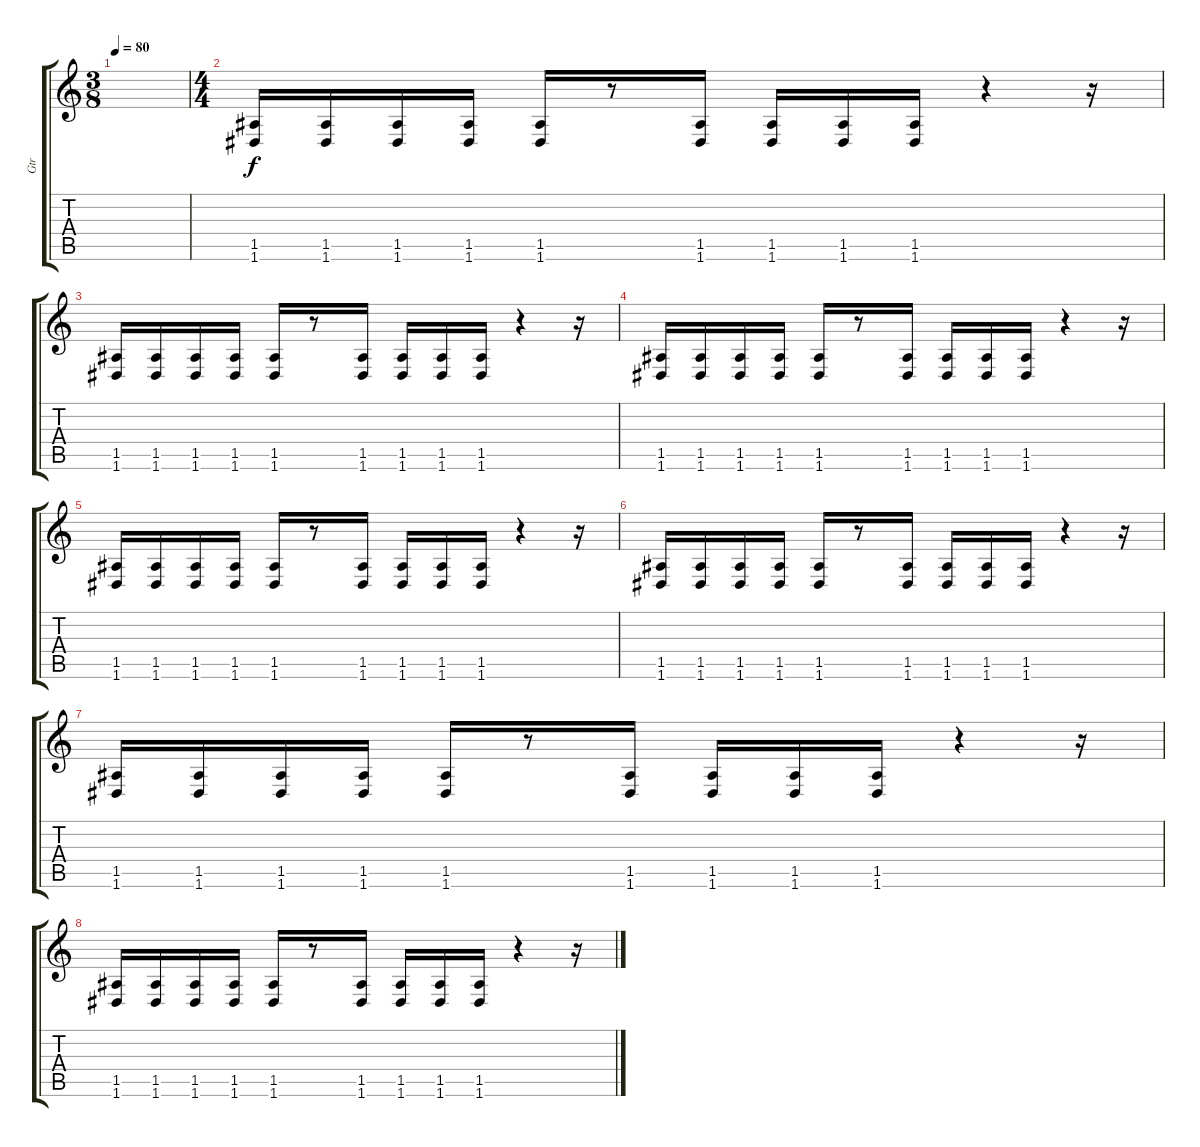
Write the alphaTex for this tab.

\track ("Gtr" "Gtr") {instrument distortionguitar}
\staff {score tabs}
\tuning (E4 B3 G3 D3 A2 D2) {hide}
\ts (3 8)
\tempo 80
\clef g2
\ks c
|
\ts (4 4)
(1.5 1.6).16 (1.5 1.6).16 (1.5 1.6).16 (1.5 1.6).16 (1.5 1.6).16 r.8 (1.5 1.6).16 (1.5 1.6).16 (1.5 1.6).16 (1.5 1.6).16 r.4 r.16 |
(1.5 1.6).16 (1.5 1.6).16 (1.5 1.6).16 (1.5 1.6).16 (1.5 1.6).16 r.8 (1.5 1.6).16 (1.5 1.6).16 (1.5 1.6).16 (1.5 1.6).16 r.4 r.16 |
(1.5 1.6).16 (1.5 1.6).16 (1.5 1.6).16 (1.5 1.6).16 (1.5 1.6).16 r.8 (1.5 1.6).16 (1.5 1.6).16 (1.5 1.6).16 (1.5 1.6).16 r.4 r.16 |
(1.5 1.6).16 (1.5 1.6).16 (1.5 1.6).16 (1.5 1.6).16 (1.5 1.6).16 r.8 (1.5 1.6).16 (1.5 1.6).16 (1.5 1.6).16 (1.5 1.6).16 r.4 r.16 |
(1.5 1.6).16 (1.5 1.6).16 (1.5 1.6).16 (1.5 1.6).16 (1.5 1.6).16 r.8 (1.5 1.6).16 (1.5 1.6).16 (1.5 1.6).16 (1.5 1.6).16 r.4 r.16 |
(1.5 1.6).16 (1.5 1.6).16 (1.5 1.6).16 (1.5 1.6).16 (1.5 1.6).16 r.8 (1.5 1.6).16 (1.5 1.6).16 (1.5 1.6).16 (1.5 1.6).16 r.4 r.16 |
(1.5 1.6).16 (1.5 1.6).16 (1.5 1.6).16 (1.5 1.6).16 (1.5 1.6).16 r.8 (1.5 1.6).16 (1.5 1.6).16 (1.5 1.6).16 (1.5 1.6).16 r.4 r.16
